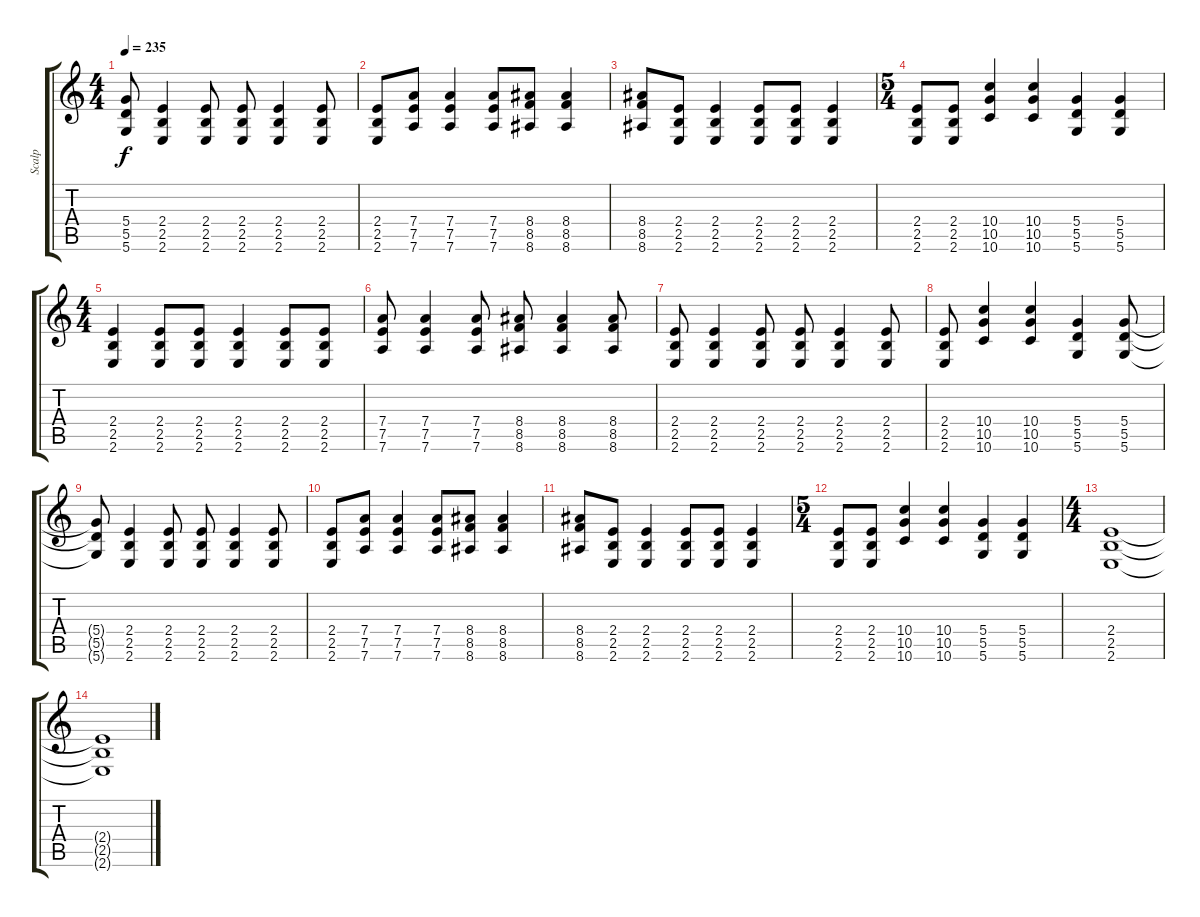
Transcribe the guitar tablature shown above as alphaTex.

\track ("Scalp" "Scalp") {instrument distortionguitar}
\staff {score tabs}
\tuning (E4 B3 G3 D3 A2 D2) {hide}
\ts (4 4)
\tempo 235
\clef g2
\ks c
(5.4{t} 5.5{t} 5.6{t}).8{dy f} (2.4 2.5 2.6).4 (2.4 2.5 2.6).8 (2.4 2.5 2.6).8 (2.4 2.5 2.6).4 (2.4 2.5 2.6).8 |
(2.4 2.5 2.6).8 (7.4 7.5 7.6).8 (7.4 7.5 7.6).4 (7.4 7.5 7.6).8 (8.4 8.5 8.6).8 (8.4 8.5 8.6).4 |
(8.4 8.5 8.6).8 (2.4 2.5 2.6).8 (2.4 2.5 2.6).4 (2.4 2.5 2.6).8 (2.4 2.5 2.6).8 (2.4 2.5 2.6).4 |
\ts (5 4)
(2.4 2.5 2.6).8 (2.4 2.5 2.6).8 (10.4 10.5 10.6).4 (10.4 10.5 10.6).4 (5.4 5.5 5.6).4 (5.4 5.5 5.6).4 |
\ts (4 4)
(2.4 2.5 2.6).4 (2.4 2.5 2.6).8 (2.4 2.5 2.6).8 (2.4 2.5 2.6).4 (2.4 2.5 2.6).8 (2.4 2.5 2.6).8 |
(7.4 7.5 7.6).8 (7.4 7.5 7.6).4 (7.4 7.5 7.6).8 (8.4 8.5 8.6).8 (8.4 8.5 8.6).4 (8.4 8.5 8.6).8 |
(2.4 2.5 2.6).8 (2.4 2.5 2.6).4 (2.4 2.5 2.6).8 (2.4 2.5 2.6).8 (2.4 2.5 2.6).4 (2.4 2.5 2.6).8 |
(2.4 2.5 2.6).8 (10.4 10.5 10.6).4 (10.4 10.5 10.6).4 (5.4 5.5 5.6).4 (5.4 5.5 5.6).8 |
(5.4{t} 5.5{t} 5.6{t}).8 (2.4 2.5 2.6).4 (2.4 2.5 2.6).8 (2.4 2.5 2.6).8 (2.4 2.5 2.6).4 (2.4 2.5 2.6).8 |
(2.4 2.5 2.6).8 (7.4 7.5 7.6).8 (7.4 7.5 7.6).4 (7.4 7.5 7.6).8 (8.4 8.5 8.6).8 (8.4 8.5 8.6).4 |
(8.4 8.5 8.6).8 (2.4 2.5 2.6).8 (2.4 2.5 2.6).4 (2.4 2.5 2.6).8 (2.4 2.5 2.6).8 (2.4 2.5 2.6).4 |
\ts (5 4)
(2.4 2.5 2.6).8 (2.4 2.5 2.6).8 (10.4 10.5 10.6).4 (10.4 10.5 10.6).4 (5.4 5.5 5.6).4 (5.4 5.5 5.6).4 |
\ts (4 4)
(2.4 2.5 2.6).1 |
(2.4{t} 2.5{t} 2.6{t}).1
